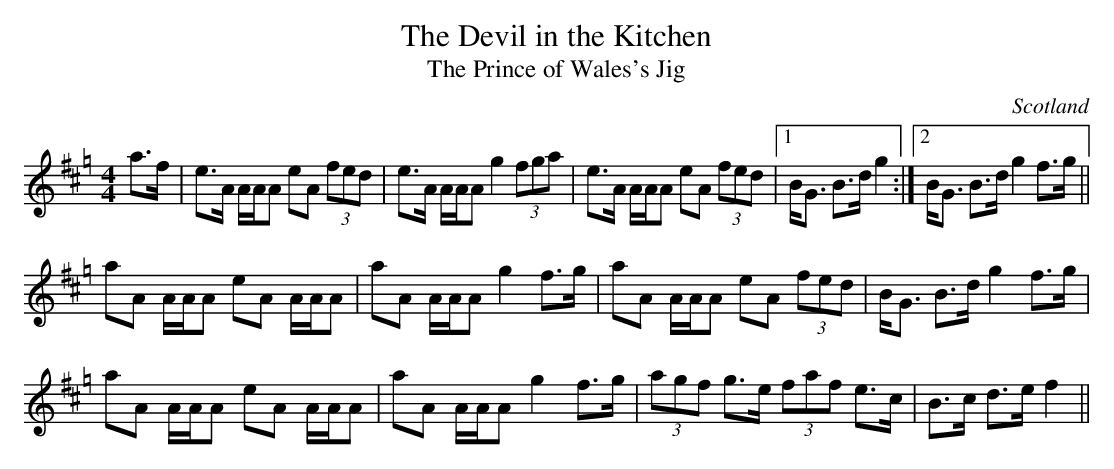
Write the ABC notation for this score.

X:1
T:Devil in the Kitchen, The
T:Prince of Wales's Jig, The
O:Scotland
M:4/4
K:Hp
a>f |\
e>A A/2A/2A eA (3fed | e>A A/2A/2A g2 (3fga |\
e>A A/2A/2A eA (3fed \
|1 B<G B>d g2 :|2 B<G B>d g2 f>g ||
aA A/2A/2A eA A/2A/2A | aA A/2A/2A g2 f>g | \
aA A/2A/2A eA (3fed | B<G B>d g2 f>g |
aA A/2A/2A eA A/2A/2A | aA A/2A/2A g2 f>g | \
(3agf g>e (3faf e>c | B>c d>e f2 ||**
